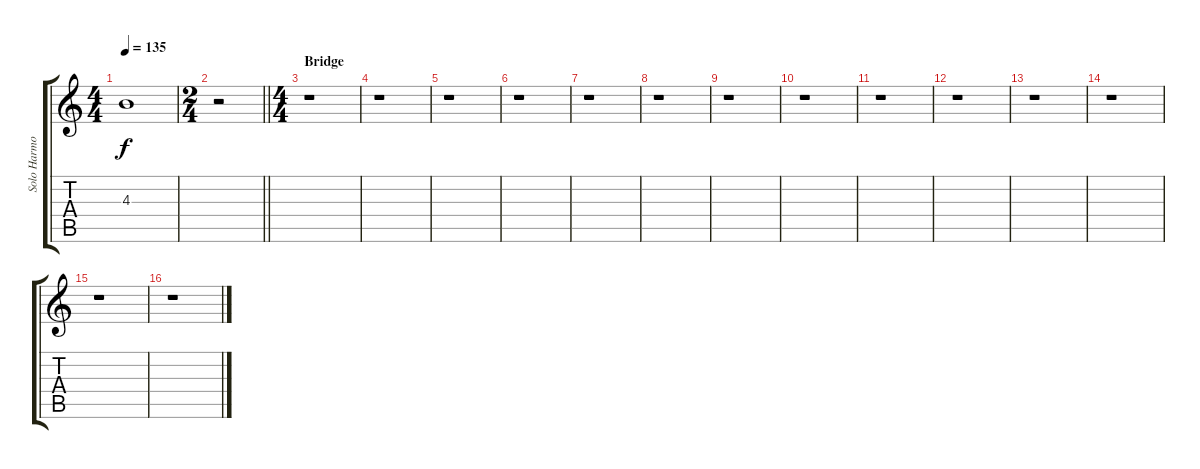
\track ("Solo Harmony" "Solo Harmo") {instrument overdrivenguitar}
\staff {score tabs}
\tuning (E4 B3 G3 D3 A2 E2) {hide}
\ts (4 4)
\tempo 135
\clef g2
\ks c
4.3{t}.1{dy f} |
\ts (2 4)
\barLineRight lightlight
r.2 |
\ts (4 4)
\section ("" "Bridge")
r.1 |
r.1 |
r.1 |
r.1 |
r.1 |
r.1 |
r.1 |
r.1 |
r.1 |
r.1 |
r.1 |
r.1 |
r.1 |
r.1
